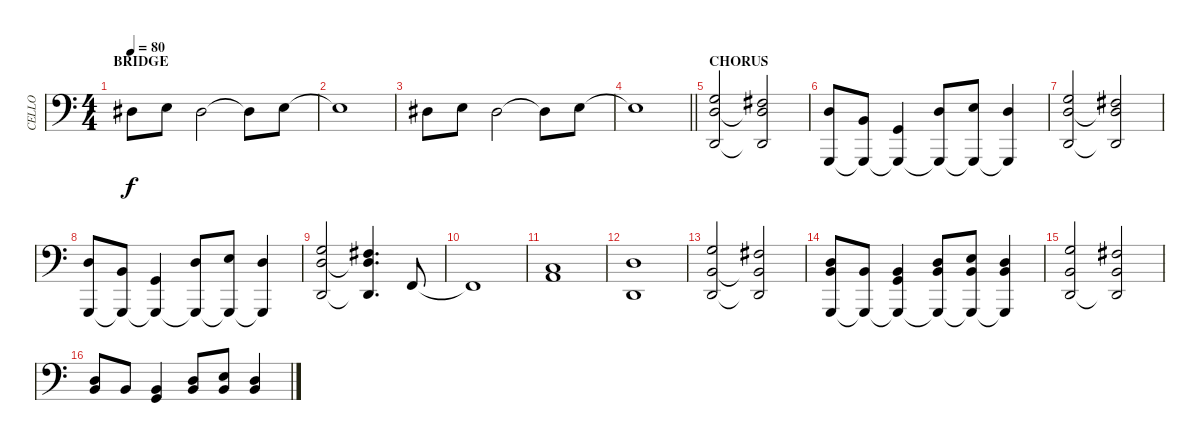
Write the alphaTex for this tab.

\track ("CELLO" "CELLO") {instrument cello}
\staff {score}
\tuning (G2 D2 A1 E1) {hide}
\ts (4 4)
\section ("" "BRIDGE")
\tempo 80
\clef f4
\ks c
23.4.8{dy f} 24.4.8 23.4.2 23.4{t}.8 24.4.8 |
24.4{t}.1 |
8.1.8 9.1.8 8.1.2 8.1{t}.8 9.1.8 |
\barLineRight lightlight
9.1{t}.1 |
\section ("" "CHORUS")
(7.1 17.2 5.3).2 (7.1{t} 16.2 5.3{t}).2 |
(7.1 3.4).8 (4.1 3.4{t}).8 (0.1 3.4{t}).4 (7.1 3.4{t}).8 (9.1 3.4{t}).8 (7.1 3.4{t}).4 |
(7.1 17.2 5.3).2 (7.1{t} 16.2 5.3{t}).2 |
(7.1 3.4).8 (4.1 3.4{t}).8 (0.1 3.4{t}).4 (7.1 3.4{t}).8 (9.1 3.4{t}).8 (7.1 3.4{t}).4 |
(7.1 17.2 5.3).2 (7.1{t} 16.2 5.3{t}).4{d} 3.2.8 |
3.2{t}.1 |
(10.2 12.3).1 |
(7.1 0.2).1 |
(4.1 17.2 5.3).2 (4.1{t} 16.2 5.3{t}).2 |
(7.1 9.2 3.4).8 (4.1 3.4{t}).8 (0.1 9.2 3.4{t}).4 (7.1 9.2 3.4{t}).8 (9.1 9.2 3.4{t}).8 (7.1 9.2 3.4{t}).4 |
(4.1 17.2 5.3).2 (4.1 16.2 5.3{t}).2 |
(7.1 9.2).8 4.1.8 (0.1 9.2).4 (7.1 9.2).8 (9.1 9.2).8 (7.1 9.2).4
